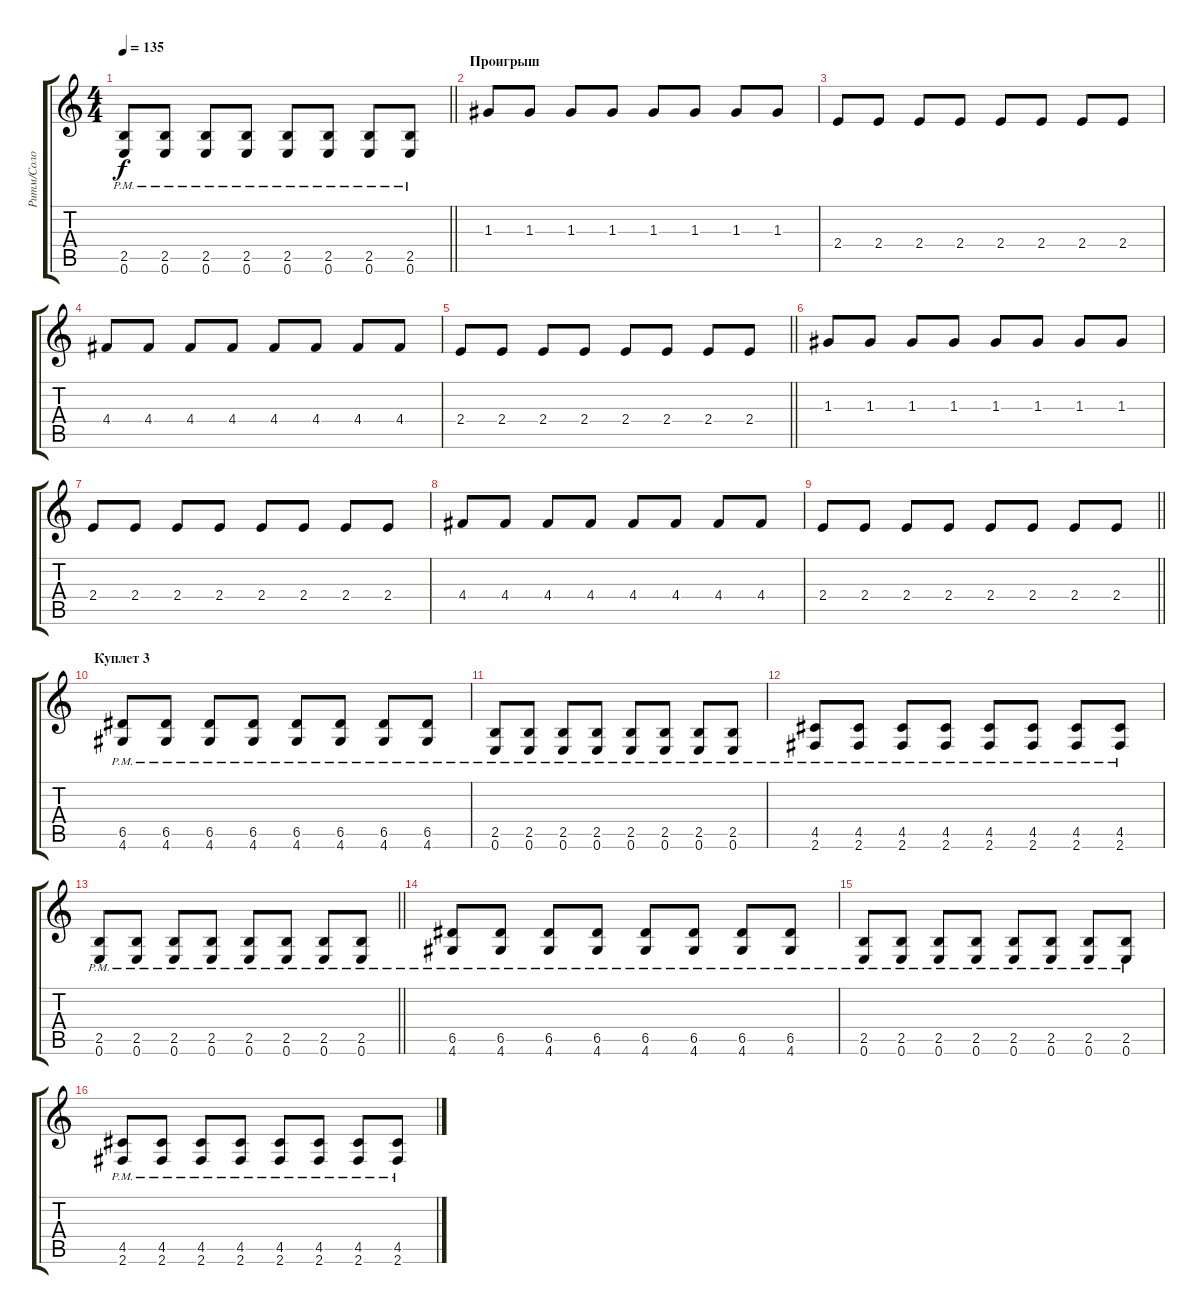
\track ("Ритм/Соло" "Ритм/Соло") {instrument distortionguitar}
\staff {score tabs}
\tuning (E4 B3 G3 D3 A2 E2) {hide}
\ts (4 4)
\tempo 135
\clef g2
\barLineRight lightlight
\ks c
(2.5{pm} 0.6{pm}).8{dy f} (2.5{pm} 0.6{pm}).8 (2.5{pm} 0.6{pm}).8 (2.5{pm} 0.6{pm}).8 (2.5{pm} 0.6{pm}).8 (2.5{pm} 0.6{pm}).8 (2.5{pm} 0.6{pm}).8 (2.5{pm} 0.6{pm}).8 |
\section ("" "Проигрыш")
1.3.8{volume 13} 1.3.8 1.3.8 1.3.8 1.3.8 1.3.8 1.3.8 1.3.8 |
2.4.8 2.4.8 2.4.8 2.4.8 2.4.8 2.4.8 2.4.8 2.4.8 |
4.4.8 4.4.8 4.4.8 4.4.8 4.4.8 4.4.8 4.4.8 4.4.8 |
\barLineRight lightlight
2.4.8 2.4.8 2.4.8 2.4.8 2.4.8 2.4.8 2.4.8 2.4.8 |
1.3.8 1.3.8 1.3.8 1.3.8 1.3.8 1.3.8 1.3.8 1.3.8 |
2.4.8 2.4.8 2.4.8 2.4.8 2.4.8 2.4.8 2.4.8 2.4.8 |
4.4.8 4.4.8 4.4.8 4.4.8 4.4.8 4.4.8 4.4.8 4.4.8 |
\barLineRight lightlight
2.4.8 2.4.8 2.4.8 2.4.8 2.4.8 2.4.8 2.4.8 2.4.8 |
\section ("" "Куплет 3")
(6.5{pm} 4.6{pm}).8{volume 10} (6.5{pm} 4.6{pm}).8 (6.5{pm} 4.6{pm}).8 (6.5{pm} 4.6{pm}).8 (6.5{pm} 4.6{pm}).8 (6.5{pm} 4.6{pm}).8 (6.5{pm} 4.6{pm}).8 (6.5{pm} 4.6{pm}).8 |
(2.5{pm} 0.6{pm}).8 (2.5{pm} 0.6{pm}).8 (2.5{pm} 0.6{pm}).8 (2.5{pm} 0.6{pm}).8 (2.5{pm} 0.6{pm}).8 (2.5{pm} 0.6{pm}).8 (2.5{pm} 0.6{pm}).8 (2.5{pm} 0.6{pm}).8 |
(4.5{pm} 2.6{pm}).8 (4.5{pm} 2.6{pm}).8 (4.5{pm} 2.6{pm}).8 (4.5{pm} 2.6{pm}).8 (4.5{pm} 2.6{pm}).8 (4.5{pm} 2.6{pm}).8 (4.5{pm} 2.6{pm}).8 (4.5{pm} 2.6{pm}).8 |
\barLineRight lightlight
(2.5{pm} 0.6{pm}).8 (2.5{pm} 0.6{pm}).8 (2.5{pm} 0.6{pm}).8 (2.5{pm} 0.6{pm}).8 (2.5{pm} 0.6{pm}).8 (2.5{pm} 0.6{pm}).8 (2.5{pm} 0.6{pm}).8 (2.5{pm} 0.6{pm}).8 |
(6.5{pm} 4.6{pm}).8 (6.5{pm} 4.6{pm}).8 (6.5{pm} 4.6{pm}).8 (6.5{pm} 4.6{pm}).8 (6.5{pm} 4.6{pm}).8 (6.5{pm} 4.6{pm}).8 (6.5{pm} 4.6{pm}).8 (6.5{pm} 4.6{pm}).8 |
(2.5{pm} 0.6{pm}).8 (2.5{pm} 0.6{pm}).8 (2.5{pm} 0.6{pm}).8 (2.5{pm} 0.6{pm}).8 (2.5{pm} 0.6{pm}).8 (2.5{pm} 0.6{pm}).8 (2.5{pm} 0.6{pm}).8 (2.5{pm} 0.6{pm}).8 |
(4.5{pm} 2.6{pm}).8 (4.5{pm} 2.6{pm}).8 (4.5{pm} 2.6{pm}).8 (4.5{pm} 2.6{pm}).8 (4.5{pm} 2.6{pm}).8 (4.5{pm} 2.6{pm}).8 (4.5{pm} 2.6{pm}).8 (4.5{pm} 2.6{pm}).8
